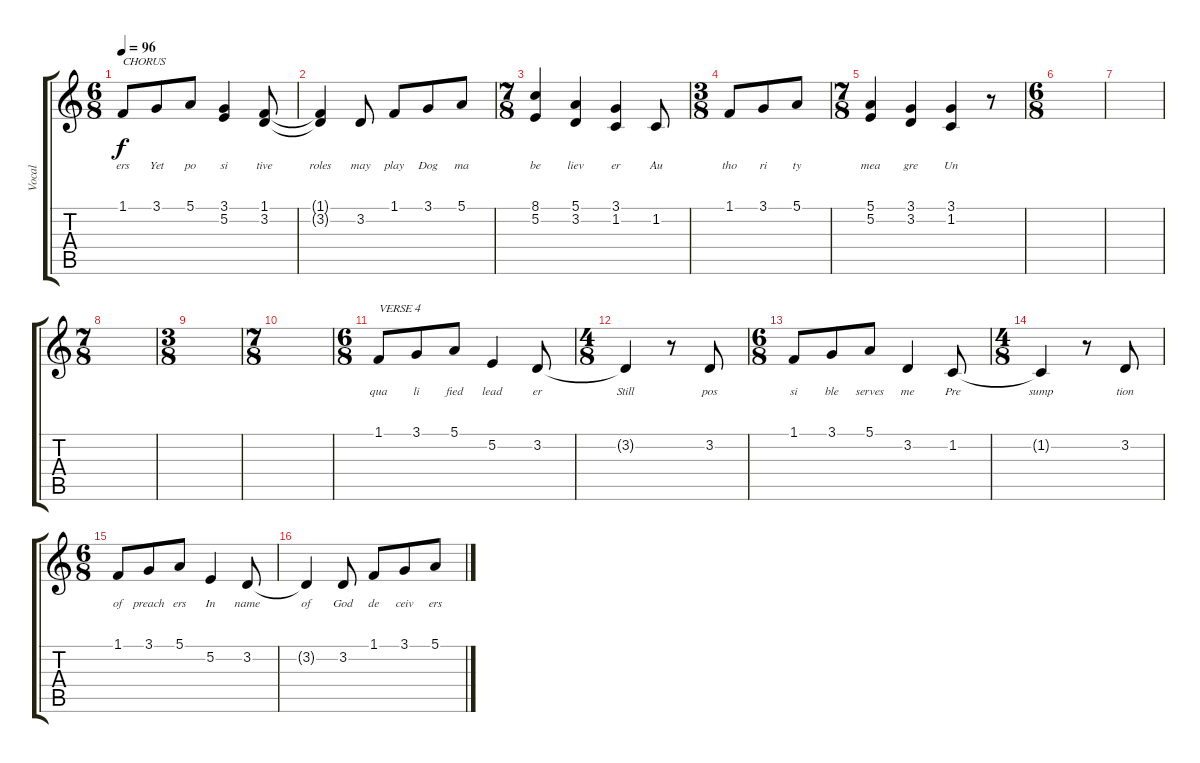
\track ("Vocal" "Vocal") {instrument acousticgrandpiano}
\staff {score tabs}
\tuning (E4 B3 G3 D3 A2 E2) {hide}
\ts (6 8)
\tempo 96
\clef g2
\ks c
1.1.8{txt "CHORUS" lyrics (0 "ers") lyrics (1 "") lyrics (2 "") lyrics (3 "") lyrics (4 "") dy f} 3.1.8{lyrics (0 "Yet") lyrics (1 "") lyrics (2 "") lyrics (3 "") lyrics (4 "")} 5.1.8{lyrics (0 "po") lyrics (1 "") lyrics (2 "") lyrics (3 "") lyrics (4 "")} (3.1 5.2).4{lyrics (0 "si") lyrics (1 "") lyrics (2 "") lyrics (3 "") lyrics (4 "")} (1.1 3.2).8{lyrics (0 "tive") lyrics (1 "") lyrics (2 "") lyrics (3 "") lyrics (4 "")} |
(1.1{t} 3.2{t}).4{lyrics (0 "roles") lyrics (1 "") lyrics (2 "") lyrics (3 "") lyrics (4 "")} 3.2.8{lyrics (0 "may") lyrics (1 "") lyrics (2 "") lyrics (3 "") lyrics (4 "")} 1.1.8{lyrics (0 "play") lyrics (1 "") lyrics (2 "") lyrics (3 "") lyrics (4 "")} 3.1.8{lyrics (0 "Dog") lyrics (1 "") lyrics (2 "") lyrics (3 "") lyrics (4 "")} 5.1.8{lyrics (0 "ma") lyrics (1 "") lyrics (2 "") lyrics (3 "") lyrics (4 "")} |
\ts (7 8)
(8.1 5.2).4{lyrics (0 "be") lyrics (1 "") lyrics (2 "") lyrics (3 "") lyrics (4 "")} (5.1 3.2).4{lyrics (0 "liev") lyrics (1 "") lyrics (2 "") lyrics (3 "") lyrics (4 "")} (3.1 1.2).4{lyrics (0 "er") lyrics (1 "") lyrics (2 "") lyrics (3 "") lyrics (4 "")} 1.2.8{lyrics (0 "Au") lyrics (1 "") lyrics (2 "") lyrics (3 "") lyrics (4 "")} |
\ts (3 8)
1.1.8{lyrics (0 "tho") lyrics (1 "") lyrics (2 "") lyrics (3 "") lyrics (4 "")} 3.1.8{lyrics (0 "ri") lyrics (1 "") lyrics (2 "") lyrics (3 "") lyrics (4 "")} 5.1.8{lyrics (0 "ty") lyrics (1 "") lyrics (2 "") lyrics (3 "") lyrics (4 "")} |
\ts (7 8)
(5.1 5.2).4{lyrics (0 "mea") lyrics (1 "") lyrics (2 "") lyrics (3 "") lyrics (4 "")} (3.1 3.2).4{lyrics (0 "gre") lyrics (1 "") lyrics (2 "") lyrics (3 "") lyrics (4 "")} (3.1 1.2).4{lyrics (0 "Un") lyrics (1 "") lyrics (2 "") lyrics (3 "") lyrics (4 "")} r.8 |
\ts (6 8)
|
|
\ts (7 8)
|
\ts (3 8)
|
\ts (7 8)
|
\ts (6 8)
1.1.8{txt "VERSE 4" lyrics (0 "qua") lyrics (1 "") lyrics (2 "") lyrics (3 "") lyrics (4 "")} 3.1.8{lyrics (0 "li") lyrics (1 "") lyrics (2 "") lyrics (3 "") lyrics (4 "")} 5.1.8{lyrics (0 "fied") lyrics (1 "") lyrics (2 "") lyrics (3 "") lyrics (4 "")} 5.2.4{lyrics (0 "lead") lyrics (1 "") lyrics (2 "") lyrics (3 "") lyrics (4 "")} 3.2.8{lyrics (0 "er") lyrics (1 "") lyrics (2 "") lyrics (3 "") lyrics (4 "")} |
\ts (4 8)
3.2{t}.4{lyrics (0 "Still") lyrics (1 "") lyrics (2 "") lyrics (3 "") lyrics (4 "")} r.8 3.2.8{lyrics (0 "pos") lyrics (1 "") lyrics (2 "") lyrics (3 "") lyrics (4 "")} |
\ts (6 8)
1.1.8{lyrics (0 "si") lyrics (1 "") lyrics (2 "") lyrics (3 "") lyrics (4 "")} 3.1.8{lyrics (0 "ble") lyrics (1 "") lyrics (2 "") lyrics (3 "") lyrics (4 "")} 5.1.8{lyrics (0 "serves") lyrics (1 "") lyrics (2 "") lyrics (3 "") lyrics (4 "")} 3.2.4{lyrics (0 "me") lyrics (1 "") lyrics (2 "") lyrics (3 "") lyrics (4 "")} 1.2.8{lyrics (0 "Pre") lyrics (1 "") lyrics (2 "") lyrics (3 "") lyrics (4 "")} |
\ts (4 8)
1.2{t}.4{lyrics (0 "sump") lyrics (1 "") lyrics (2 "") lyrics (3 "") lyrics (4 "")} r.8 3.2.8{lyrics (0 "tion") lyrics (1 "") lyrics (2 "") lyrics (3 "") lyrics (4 "")} |
\ts (6 8)
1.1.8{lyrics (0 "of") lyrics (1 "") lyrics (2 "") lyrics (3 "") lyrics (4 "")} 3.1.8{lyrics (0 "preach") lyrics (1 "") lyrics (2 "") lyrics (3 "") lyrics (4 "")} 5.1.8{lyrics (0 "ers") lyrics (1 "") lyrics (2 "") lyrics (3 "") lyrics (4 "")} 5.2.4{lyrics (0 "In") lyrics (1 "") lyrics (2 "") lyrics (3 "") lyrics (4 "")} 3.2.8{lyrics (0 "name") lyrics (1 "") lyrics (2 "") lyrics (3 "") lyrics (4 "")} |
3.2{t}.4{lyrics (0 "of") lyrics (1 "") lyrics (2 "") lyrics (3 "") lyrics (4 "")} 3.2.8{lyrics (0 "God") lyrics (1 "") lyrics (2 "") lyrics (3 "") lyrics (4 "")} 1.1.8{lyrics (0 "de") lyrics (1 "") lyrics (2 "") lyrics (3 "") lyrics (4 "")} 3.1.8{lyrics (0 "ceiv") lyrics (1 "") lyrics (2 "") lyrics (3 "") lyrics (4 "")} 5.1.8{lyrics (0 "ers") lyrics (1 "") lyrics (2 "") lyrics (3 "") lyrics (4 "")}
